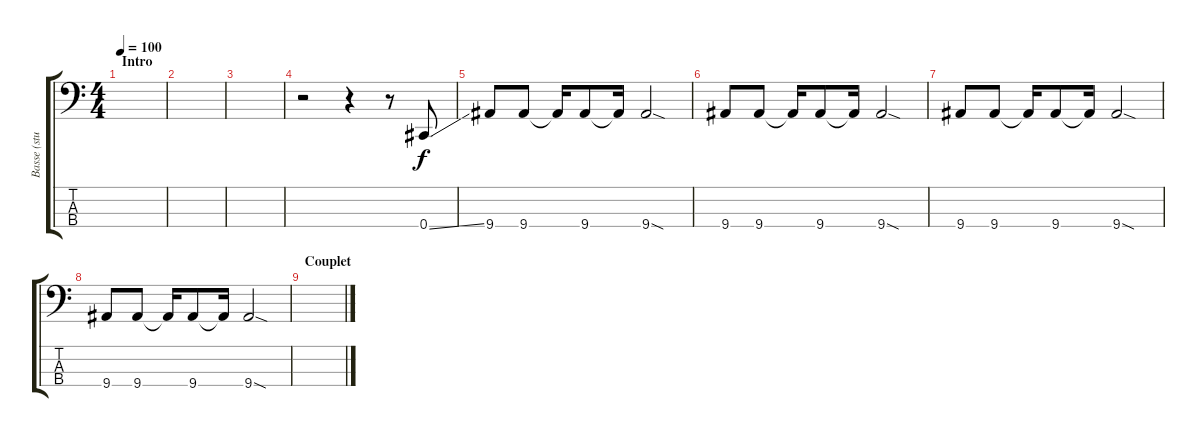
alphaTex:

\track ("Basse (studio)" "Basse (stu") {instrument fretlessbass}
\staff {score tabs}
\tuning (Gb2 Db2 Ab1 Db1) {hide}
\ts (4 4)
\section ("" "Intro")
\tempo 100
\clef f4
\ks c
|
|
|
r.2 r.4 r.8 0.4{ss}.8 |
9.4.8 9.4.8 9.4{t}.16 9.4.8 9.4{t}.16 9.4{sod}.2 |
9.4.8 9.4.8 9.4{t}.16 9.4.8 9.4{t}.16 9.4{sod}.2 |
9.4.8 9.4.8 9.4{t}.16 9.4.8 9.4{t}.16 9.4{sod}.2 |
9.4.8 9.4.8 9.4{t}.16 9.4.8 9.4{t}.16 9.4{sod}.2 |
\section ("" "Couplet")
